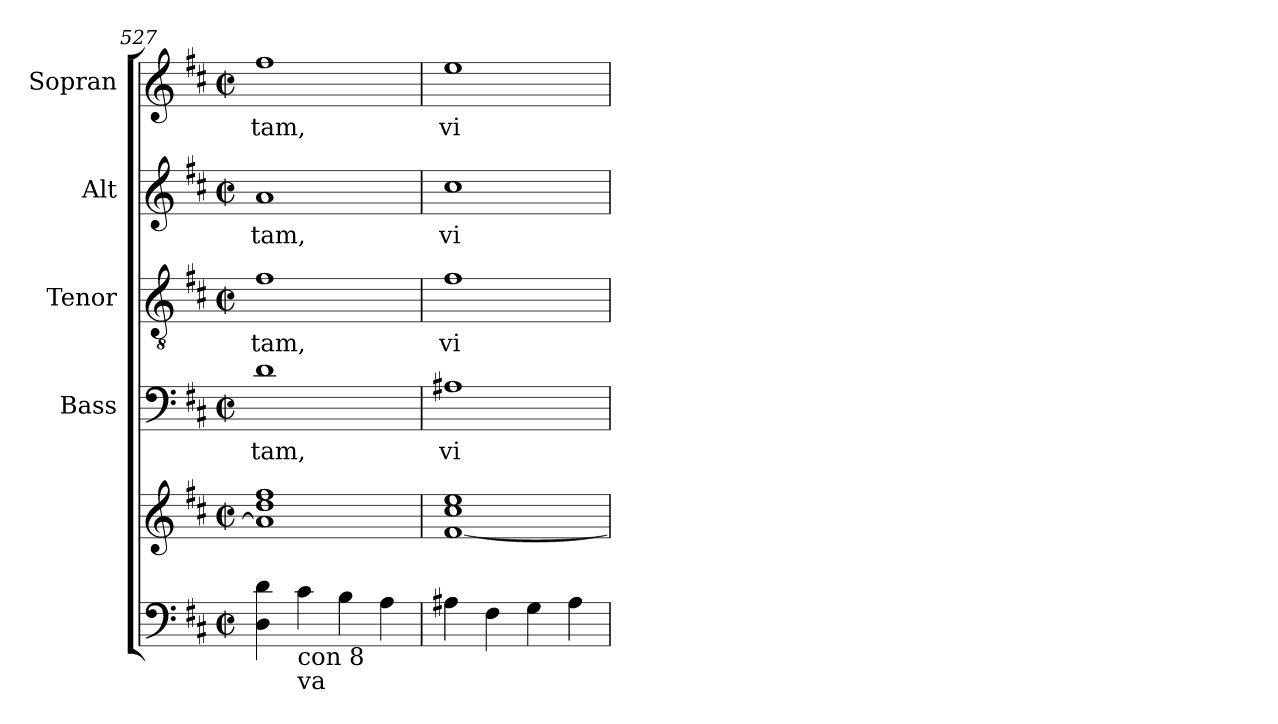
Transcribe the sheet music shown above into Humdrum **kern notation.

**kern	**kern	**kern	**text	**kern	**text	**kern	**text	**kern	**text
*part5	*part5	*part4	*part4	*part3	*part3	*part2	*part2	*part1	*part1
*staff6	*staff5	*staff4	*staff4	*staff3	*staff3	*staff2	*staff2	*staff1	*staff1
*	*	*I"Bass	*	*I"Tenor	*	*I"Alt	*	*I"Sopran	*
*	*	*I'B.	*	*I'T.	*	*I'A.	*	*I'S.	*
*clefF4	*clefG2	*clefF4	*	*clefGv2	*	*clefG2	*	*clefG2	*
*k[f#c#]	*k[f#c#]	*k[f#c#]	*	*k[f#c#]	*	*k[f#c#]	*	*k[f#c#]	*
*D:	*D:	*D:	*	*D:	*	*D:	*	*D:	*
*M2/2	*M2/2	*M2/2	*	*M2/2	*	*M2/2	*	*M2/2	*
*met(c|)	*met(c|)	*met(c|)	*	*met(c|)	*	*met(c|)	*	*met(c|)	*
=527	=527	=527	=527	=527	=527	=527	=527	=527	=527
!	!	!	!LO:LY:b	!	!LO:LY:b	!	!LO:LY:b	!	!LO:LY:b
4D\ 4d\	1a] 1dd 1ff#	1d	-tam,	1f#	-tam,	1a	-tam,	1ff#	-tam,
!LO:TX:b:t=con 8	!	!	!	!	!	!	!	!	!
!LO:TX:b:t=va	!	!	!	!	!	!	!	!	!
4c#\	.	.	.	.	.	.	.	.	.
4B\	.	.	.	.	.	.	.	.	.
4A\	.	.	.	.	.	.	.	.	.
=528	=528	=528	=528	=528	=528	=528	=528	=528	=528
!	!	!	!LO:LY:b	!	!LO:LY:b	!	!LO:LY:b	!	!LO:LY:b
4A#X\	[<1f# 1cc# 1ee	1A#X	vi-	1f#	vi-	1cc#	vi-	1ee	vi-
4F#\	.	.	.	.	.	.	.	.	.
4G\	.	.	.	.	.	.	.	.	.
4A#\	.	.	.	.	.	.	.	.	.
=	=	=	=	=	=	=	=	=	=
*-	*-	*-	*-	*-	*-	*-	*-	*-	*-
